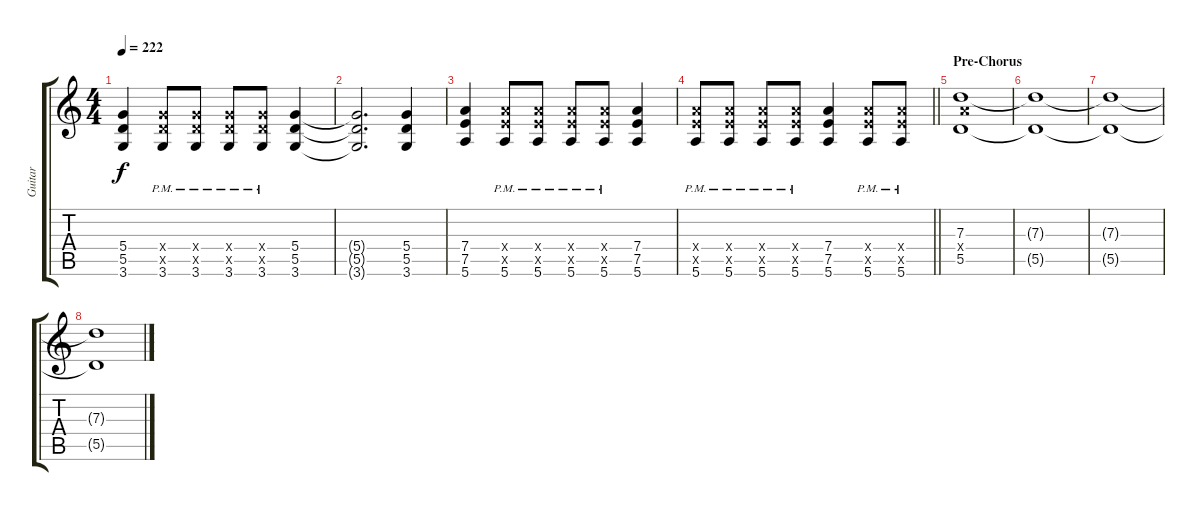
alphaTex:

\track ("Guitar" "Guitar") {instrument distortionguitar}
\staff {score tabs}
\tuning (E4 B3 G3 D3 A2 E2) {hide}
\ts (4 4)
\tempo 222
\clef g2
\ks c
(5.4 5.5 3.6).4{dy f} (5.4{x} 5.5{x} 3.6{pm}).8 (5.4{x} 5.5{x} 3.6{pm}).8 (5.4{x} 5.5{x} 3.6{pm}).8 (5.4{x} 5.5{x} 3.6{pm}).8 (5.4 5.5 3.6).4 |
(5.4{t} 5.5{t} 3.6{t}).2{d} (5.4 5.5 3.6).4 |
(7.4 7.5 5.6).4 (7.4{x} 7.5{x} 5.6{pm}).8 (7.4{x} 7.5{x} 5.6{pm}).8 (7.4{x} 7.5{x} 5.6{pm}).8 (7.4{x} 7.5{x} 5.6{pm}).8 (7.4 7.5 5.6).4 |
\barLineRight lightlight
(7.4{x} 7.5{x} 5.6{pm}).8 (7.4{x} 7.5{x} 5.6{pm}).8 (7.4{x} 7.5{x} 5.6{pm}).8 (7.4{x} 7.5{x} 5.6{pm}).8 (7.4 7.5 5.6).4 (7.4{x} 7.5{x} 5.6{pm}).8 (7.4{x} 7.5{x} 5.6{pm}).8 |
\section ("" "Pre-Chorus")
(7.3 7.4{x} 5.5).1{volume 2} |
(7.3{t} 5.5{t}).1 |
(7.3{t} 5.5{t}).1 |
(7.3{t} 5.5{t}).1
